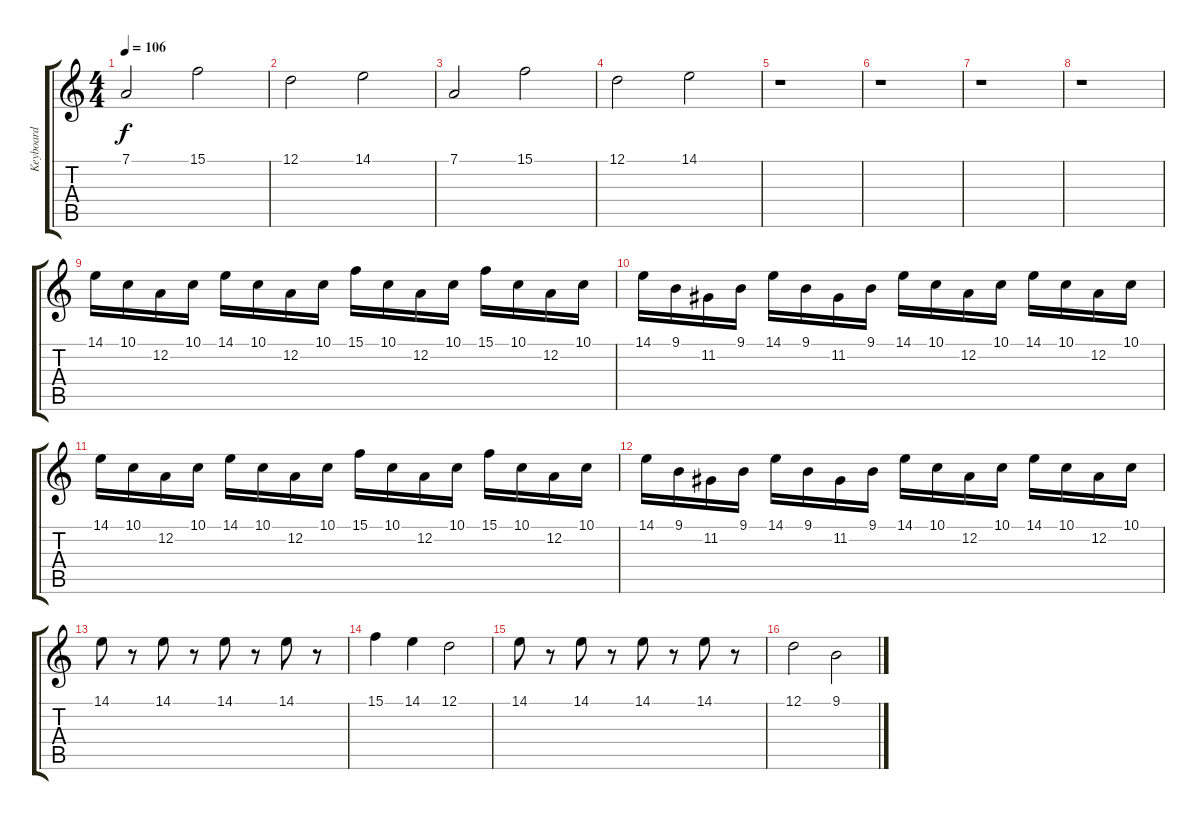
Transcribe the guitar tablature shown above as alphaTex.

\track ("Keyboard" "Keyboard") {instrument choiraahs}
\staff {score tabs}
\tuning (D4 A3 F3 C3 G2 D2) {hide}
\ts (4 4)
\tempo 106
\clef g2
\ks c
7.1.2{dy f} 15.1.2 |
12.1.2 14.1.2 |
7.1.2 15.1.2 |
12.1.2 14.1.2 |
r.1 |
r.1 |
r.1 |
r.1 |
14.1.16{volume 8 instrument reedorgan} 10.1.16 12.2.16 10.1.16 14.1.16 10.1.16 12.2.16 10.1.16 15.1.16 10.1.16 12.2.16 10.1.16 15.1.16 10.1.16 12.2.16 10.1.16 |
14.1.16 9.1.16 11.2.16 9.1.16 14.1.16 9.1.16 11.2.16 9.1.16 14.1.16 10.1.16 12.2.16 10.1.16 14.1.16 10.1.16 12.2.16 10.1.16 |
14.1.16 10.1.16 12.2.16 10.1.16 14.1.16 10.1.16 12.2.16 10.1.16 15.1.16 10.1.16 12.2.16 10.1.16 15.1.16 10.1.16 12.2.16 10.1.16 |
14.1.16 9.1.16 11.2.16 9.1.16 14.1.16 9.1.16 11.2.16 9.1.16 14.1.16 10.1.16 12.2.16 10.1.16 14.1.16 10.1.16 12.2.16 10.1.16 |
14.1.8{volume 9 instrument choiraahs} r.8 14.1.8 r.8 14.1.8 r.8 14.1.8 r.8 |
15.1.4 14.1.4 12.1.2 |
14.1.8 r.8 14.1.8 r.8 14.1.8 r.8 14.1.8 r.8 |
12.1.2 9.1.2
